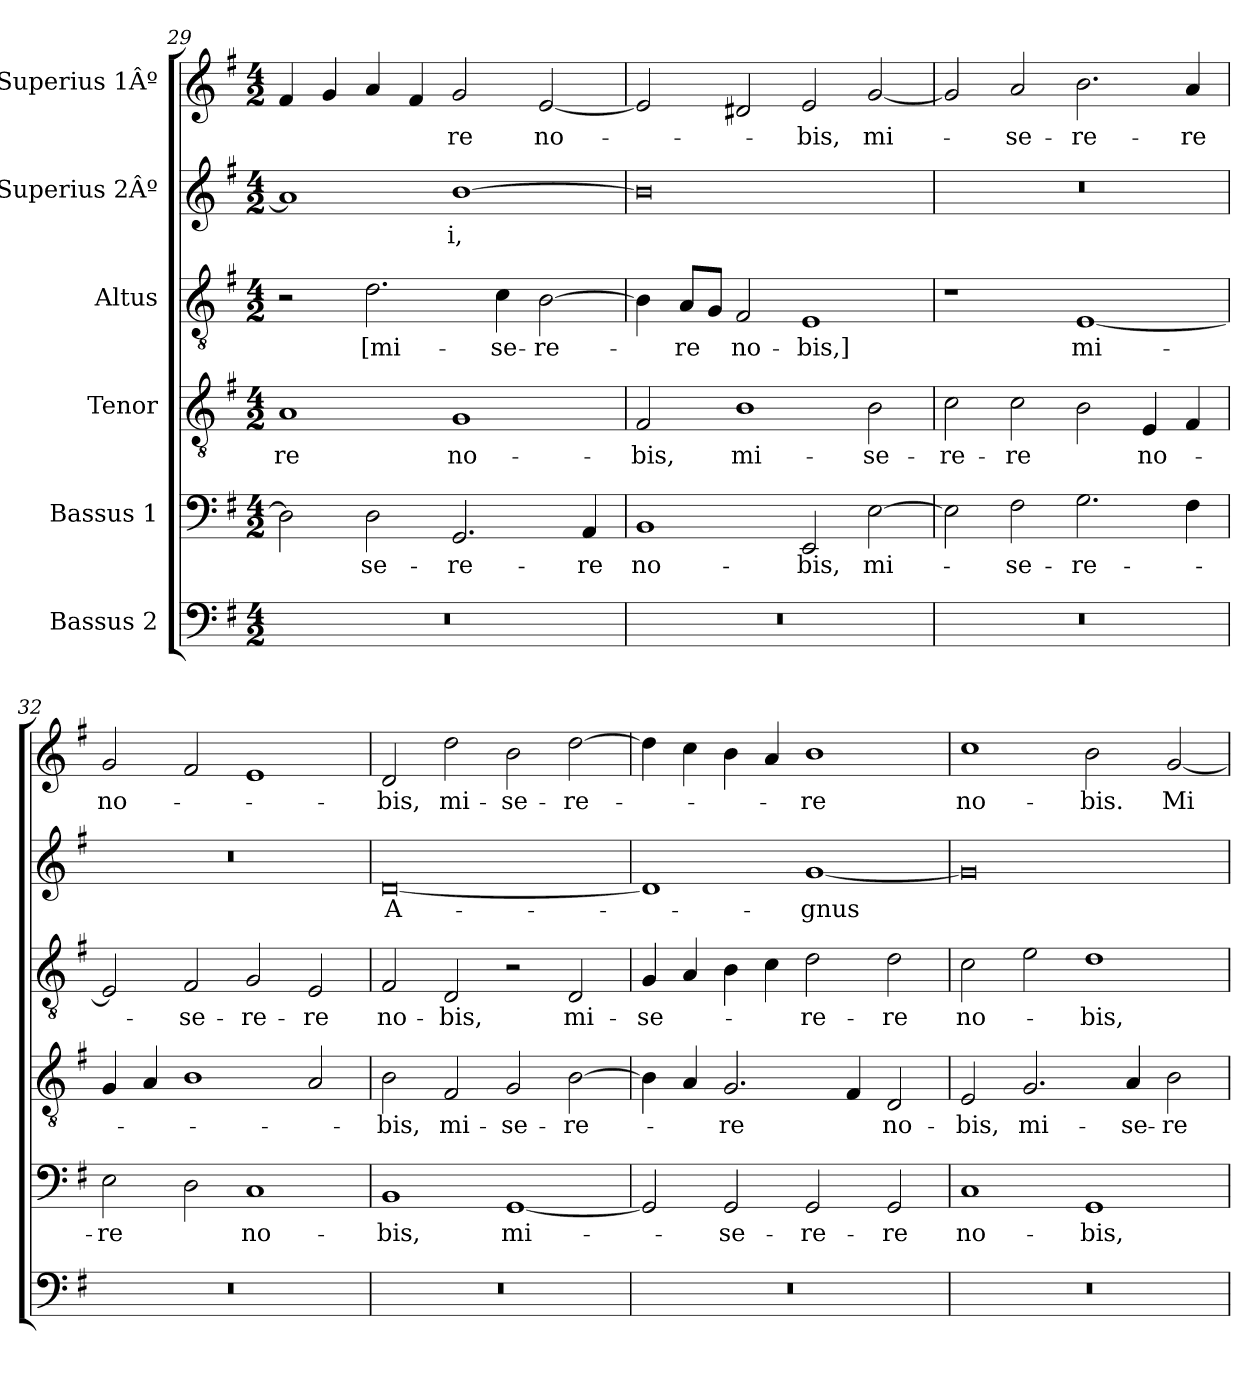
**kern	**kern	**text	**kern	**text	**kern	**text	**kern	**text	**kern	**text
*part6	*part5	*part5	*part4	*part4	*part3	*part3	*part2	*part2	*part1	*part1
*staff6	*staff5	*staff5	*staff4	*staff4	*staff3	*staff3	*staff2	*staff2	*staff1	*staff1
*I"Bassus 2	*I"Bassus 1	*	*I"Tenor	*	*I"Altus	*	*I"Superius 2Âº	*	*I"Superius 1Âº	*
*clefF4	*clefF4	*	*clefGv2	*	*clefGv2	*	*clefG2	*	*clefG2	*
*k[f#]	*k[f#]	*	*k[f#]	*	*k[f#]	*	*k[f#]	*	*k[f#]	*
*M4/2	*M4/2	*	*M4/2	*	*M4/2	*	*M4/2	*	*M4/2	*
=29	=29	=29	=29	=29	=29	=29	=29	=29	=29	=29
0r	2D\]	.	1A/	-re	2r	.	1a/]	.	4f#/	.
.	.	.	.	.	.	.	.	.	4g/	.
.	2D\	-se-	.	.	2.d\	[mi-	.	.	4a/	.
.	.	.	.	.	.	.	.	.	4f#/	.
.	2.GG/	-re-	1G/	no-	.	.	[1b\	-i,	2g/	-re
.	.	.	.	.	4c\	-se-	.	.	.	.
.	.	.	.	.	[2B\	-re-	.	.	[2e/	no-
.	4AA/	-re	.	.	.	.	.	.	.	.
=30	=30	=30	=30	=30	=30	=30	=30	=30	=30	=30
0r	1BB/	no-	2F#/	-bis,	4B\]	.	0b\]	.	2e/]	.
.	.	.	.	.	8A/L	-re	.	.	.	.
.	.	.	.	.	8G/J	.	.	.	.	.
.	.	.	1B\	mi-	2F#/	no-	.	.	2d#X/	.
.	2EE/	-bis,	.	.	1E/	-bis,]	.	.	2e/	-bis,
.	[2E\	mi-	2B\	-se-	.	.	.	.	[2g/	mi-
=31	=31	=31	=31	=31	=31	=31	=31	=31	=31	=31
0r	2E\]	.	2c\	-re-	1r	.	0r	.	2g/]	.
.	2F#\	-se-	2c\	-re	.	.	.	.	2a/	-se-
.	2.G\	-re-	2B\	.	[1E/	mi-	.	.	2.b\	-re-
.	.	.	4E/	no-	.	.	.	.	.	.
.	4F#\	.	4F#/	.	.	.	.	.	4a/	-re
=32	=32	=32	=32	=32	=32	=32	=32	=32	=32	=32
0r	2E\	-re	4G/	.	2E/]	.	0r	.	2g/	no-
.	.	.	4A/	.	.	.	.	.	.	.
.	2D\	.	1B\	.	2F#/	-se-	.	.	2f#/	.
.	1C/	no-	.	.	2G/	-re-	.	.	1e/	.
.	.	.	2A/	.	2E/	-re	.	.	.	.
=33	=33	=33	=33	=33	=33	=33	=33	=33	=33	=33
0r	1BB/	-bis,	2B\	-bis,	2F#/	no-	[0d/	A-	2d/	-bis,
.	.	.	2F#/	mi-	2D/	-bis,	.	.	2dd\	mi-
.	[1GG/	mi-	2G/	-se-	2r	.	.	.	2b\	-se-
.	.	.	[2B\	-re-	2D/	mi-	.	.	[2dd\	-re-
=34	=34	=34	=34	=34	=34	=34	=34	=34	=34	=34
0r	2GG/]	.	4B\]	.	4G/	-se-	1d/]	.	4dd\]	.
.	.	.	4A/	.	4A/	.	.	.	4cc\	.
.	2GG/	-se-	2.G/	-re	4B\	.	.	.	4b\	.
.	.	.	.	.	4c\	.	.	.	4a/	.
.	2GG/	-re-	.	.	2d\	-re-	[1g/	-gnus	1b\	-re
.	.	.	4F#/	.	.	.	.	.	.	.
.	2GG/	-re	2D/	no-	2d\	-re	.	.	.	.
=35	=35	=35	=35	=35	=35	=35	=35	=35	=35	=35
0r	1C/	no-	2E/	-bis,	2c\	no-	0g/]	.	1cc\	no-
.	.	.	2.G/	mi-	2e\	.	.	.	.	.
.	1GG/	-bis,	.	.	1d\	-bis,	.	.	2b\	-bis.
.	.	.	4A/	-se-	.	.	.	.	.	.
.	.	.	2B\	-re-	.	.	.	.	[2g/	Mi-
=	=	=	=	=	=	=	=	=	=	=
*-	*-	*-	*-	*-	*-	*-	*-	*-	*-	*-
